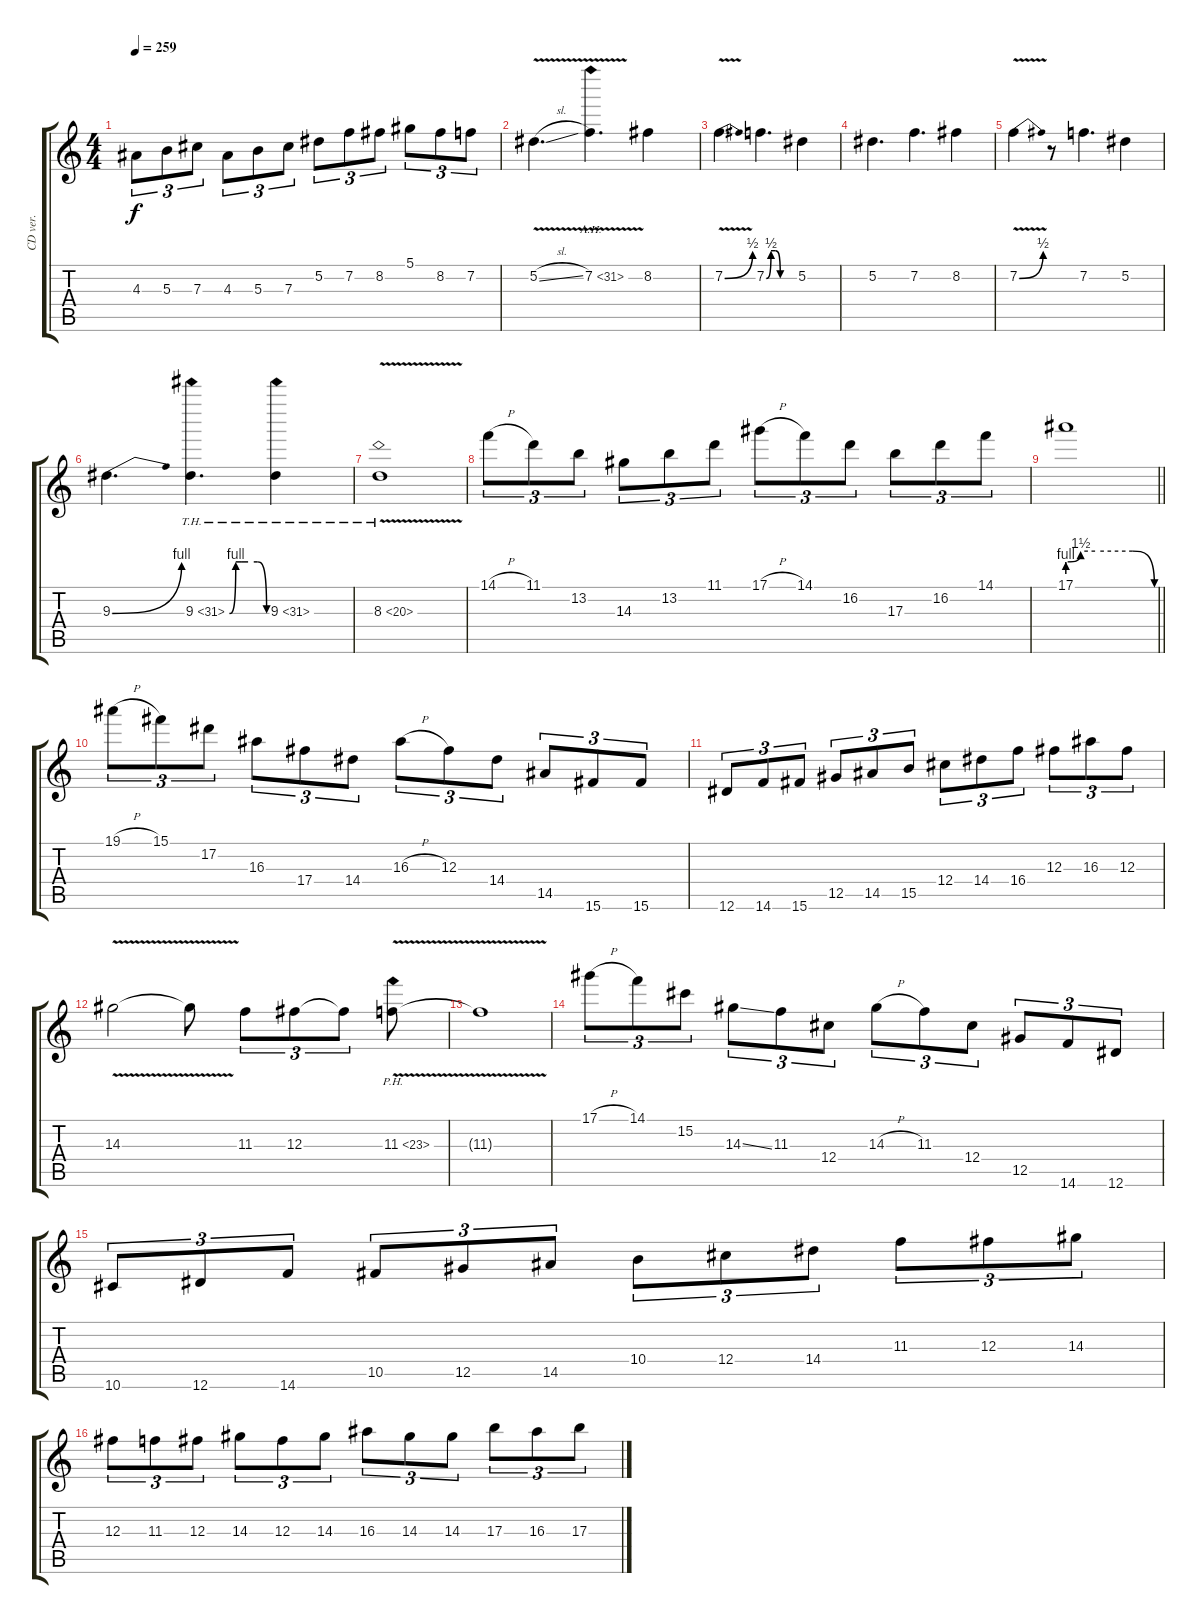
\track ("CD ver." "CD ver.") {instrument overdrivenguitar}
\staff {score tabs}
\tuning (Eb4 Bb3 Gb3 Db3 Ab2 Eb2) {hide}
\ts (4 4)
\tempo 259
\clef g2
\ks c
4.3.8{tu (3 2) dy f} 5.3.8{tu (3 2)} 7.3.8{tu (3 2)} 4.3.8{tu (3 2)} 5.3.8{tu (3 2)} 7.3.8{tu (3 2)} 5.2.8{tu (3 2)} 7.2.8{tu (3 2)} 8.2.8{tu (3 2)} 5.1.8{tu (3 2)} 8.2.8{tu (3 2)} 7.2.8{tu (3 2)} |
5.2{v sl}.4{d} 7.2{ah 24 v}.4{d} 8.2.4 |
7.2{be (bend 0 0 60 2) v}.4{d} 7.2{be (custom 0 0 10 2 20 2 30 0 60 0)}.4{d} 5.2.4 |
5.2.4{d} 7.2.4{d} 8.2.4 |
7.2{be (bend 0 0 60 2) v}.4 r.8 7.2.4{d} 5.2.4 |
9.3{be (bend 0 0 60 4)}.4{d} 9.3{be (custom 0 0 10 4 20 4 30 4 45 4 60 0) th 22}.4{d} 9.3{th 22}.4 |
8.3{th 12 v}.1 |
14.1{h}.8{tu (3 2)} 11.1.8{tu (3 2)} 13.2.8{tu (3 2)} 14.3.8{tu (3 2)} 13.2.8{tu (3 2)} 11.1.8{tu (3 2)} 17.1{h}.8{tu (3 2)} 14.1.8{tu (3 2)} 16.2.8{tu (3 2)} 17.3.8{tu (3 2)} 16.2.8{tu (3 2)} 14.1.8{tu (3 2)} |
\barLineRight lightlight
17.1{be (custom 0 4 9 6 19 6 45 6 60 0)}.1 |
19.1{h}.8{tu (3 2)} 15.1.8{tu (3 2)} 17.2.8{tu (3 2)} 16.3.8{tu (3 2)} 17.4.8{tu (3 2)} 14.4.8{tu (3 2)} 16.3{h}.8{tu (3 2)} 12.3.8{tu (3 2)} 14.4.8{tu (3 2)} 14.5.8{tu (3 2)} 15.6.8{tu (3 2)} 15.6.8{tu (3 2)} |
12.6.8{tu (3 2)} 14.6.8{tu (3 2)} 15.6.8{tu (3 2)} 12.5.8{tu (3 2)} 14.5.8{tu (3 2)} 15.5.8{tu (3 2)} 12.4.8{tu (3 2)} 14.4.8{tu (3 2)} 16.4.8{tu (3 2)} 12.3.8{tu (3 2)} 16.3.8{tu (3 2)} 12.3.8{tu (3 2)} |
14.3{v}.2 14.3{t}.8 11.3.8{tu (3 2)} 12.3.8{tu (3 2)} 12.3{t}.8{tu (3 2)} 11.3{ph 12 v}.8 |
11.3{v t}.1 |
17.1{h}.8{tu (3 2)} 14.1.8{tu (3 2)} 15.2.8{tu (3 2)} 14.3{ss}.8{tu (3 2)} 11.3.8{tu (3 2)} 12.4.8{tu (3 2)} 14.3{h}.8{tu (3 2)} 11.3.8{tu (3 2)} 12.4.8{tu (3 2)} 12.5.8{tu (3 2)} 14.6.8{tu (3 2)} 12.6.8{tu (3 2)} |
10.6.8{tu (3 2)} 12.6.8{tu (3 2)} 14.6.8{tu (3 2)} 10.5.8{tu (3 2)} 12.5.8{tu (3 2)} 14.5.8{tu (3 2)} 10.4.8{tu (3 2)} 12.4.8{tu (3 2)} 14.4.8{tu (3 2)} 11.3.8{tu (3 2)} 12.3.8{tu (3 2)} 14.3.8{tu (3 2)} |
12.3.8{tu (3 2)} 11.3.8{tu (3 2)} 12.3.8{tu (3 2)} 14.3.8{tu (3 2)} 12.3.8{tu (3 2)} 14.3.8{tu (3 2)} 16.3.8{tu (3 2)} 14.3.8{tu (3 2)} 14.3.8{tu (3 2)} 17.3.8{tu (3 2)} 16.3.8{tu (3 2)} 17.3.8{tu (3 2)}
